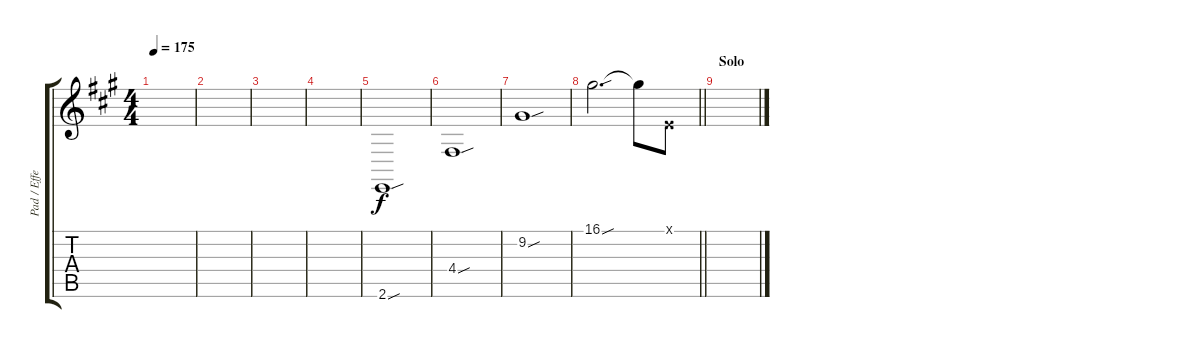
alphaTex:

\track ("Pad / Effects" "Pad / Effe") {instrument pad3polysynth}
\staff {score tabs}
\tuning (E4 B3 G3 D3 A2 D2) {hide}
\ts (4 4)
\tempo 175
\clef g2
\ks f#minor
|
|
|
|
2.6{sou}.1{volume 16 instrument pad8sweep} |
4.4{sou}.1 |
9.2{sou}.1 |
\barLineRight lightlight
16.1{sou}.2{d} 16.1{t}.8 0.1{x}.8{volume 0} |
\section ("" "Solo")
